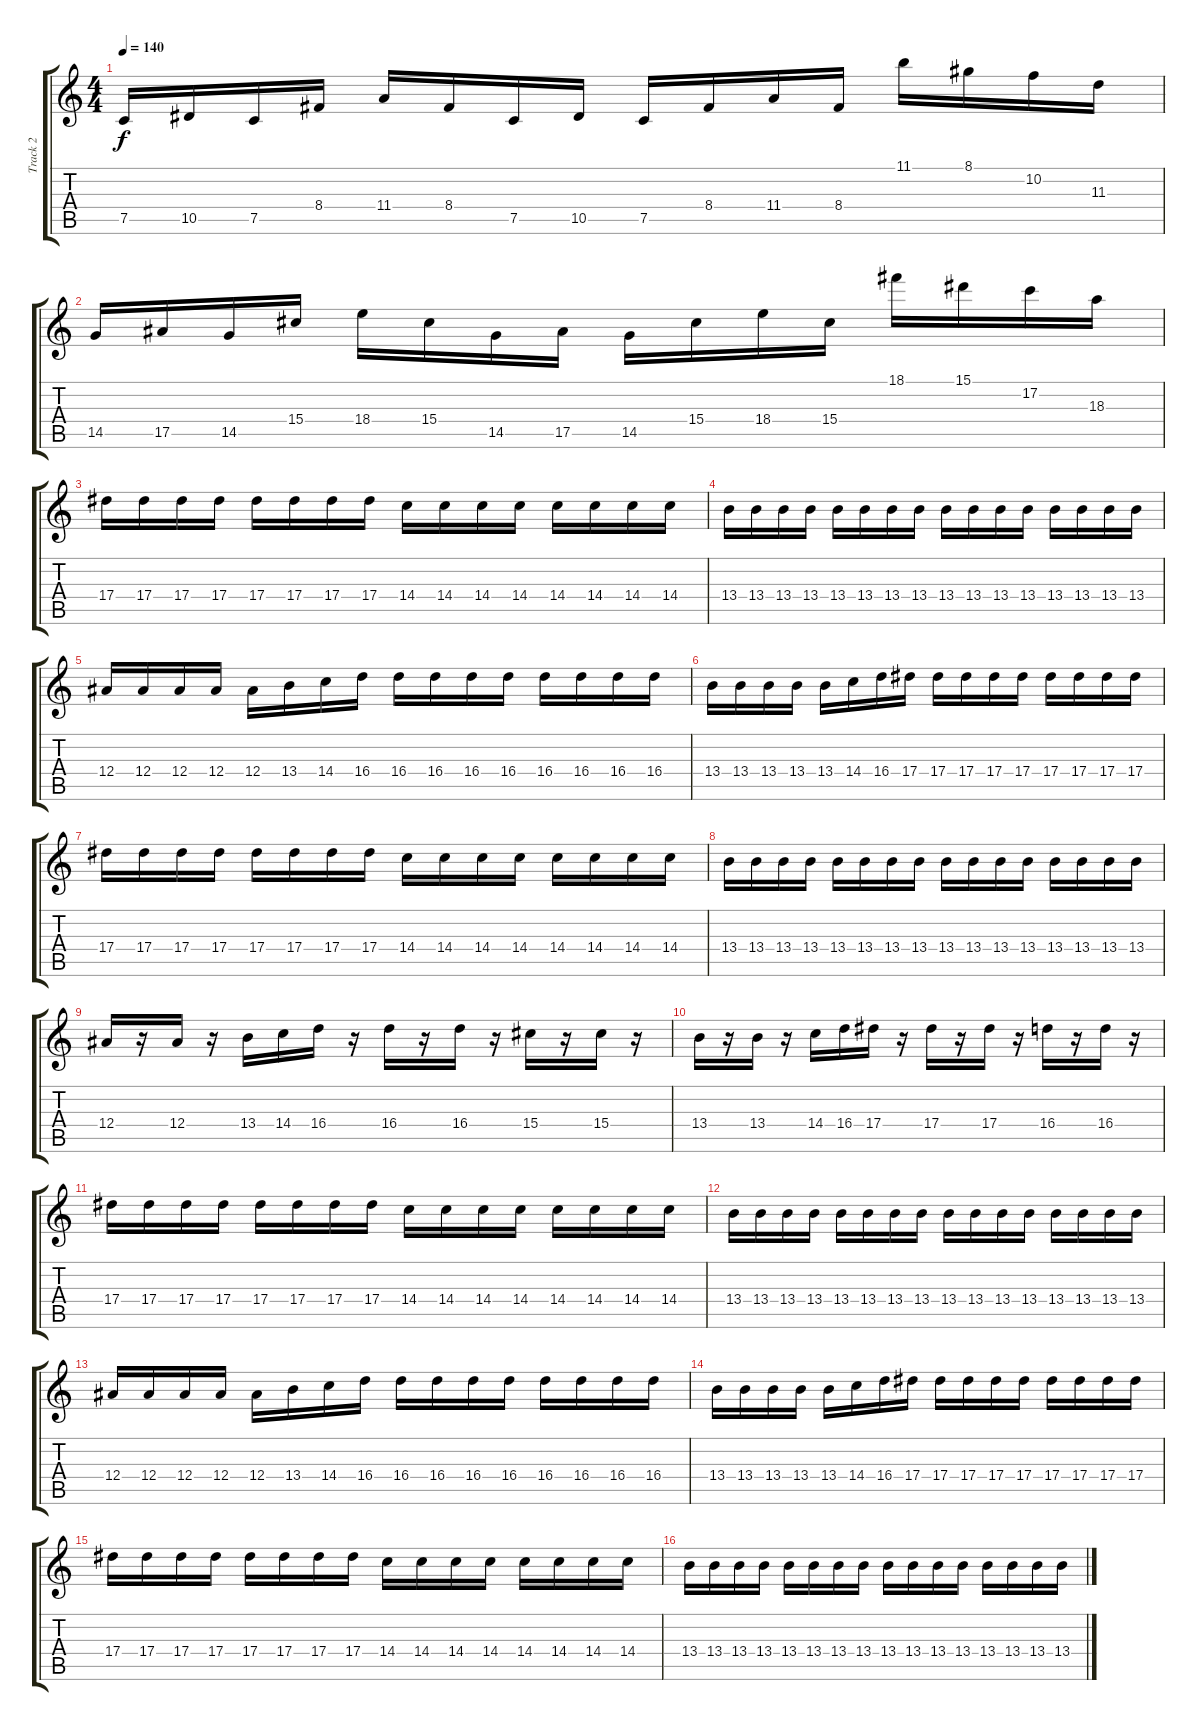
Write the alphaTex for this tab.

\track ("Track 2" "Track 2") {instrument overdrivenguitar}
\staff {score tabs}
\tuning (C4 G3 Eb3 Bb2 F2 C2) {hide}
\ts (4 4)
\tempo 140
\clef g2
\ks c
7.5.16{dy f} 10.5.16 7.5.16 8.4.16 11.4.16 8.4.16 7.5.16 10.5.16 7.5.16 8.4.16 11.4.16 8.4.16 11.1.16 8.1.16 10.2.16 11.3.16 |
14.5.16 17.5.16 14.5.16 15.4.16 18.4.16 15.4.16 14.5.16 17.5.16 14.5.16 15.4.16 18.4.16 15.4.16 18.1.16 15.1.16 17.2.16 18.3.16 |
17.4.16 17.4.16 17.4.16 17.4.16 17.4.16 17.4.16 17.4.16 17.4.16 14.4.16 14.4.16 14.4.16 14.4.16 14.4.16 14.4.16 14.4.16 14.4.16 |
13.4.16 13.4.16 13.4.16 13.4.16 13.4.16 13.4.16 13.4.16 13.4.16 13.4.16 13.4.16 13.4.16 13.4.16 13.4.16 13.4.16 13.4.16 13.4.16 |
12.4.16 12.4.16 12.4.16 12.4.16 12.4.16 13.4.16 14.4.16 16.4.16 16.4.16 16.4.16 16.4.16 16.4.16 16.4.16 16.4.16 16.4.16 16.4.16 |
13.4.16 13.4.16 13.4.16 13.4.16 13.4.16 14.4.16 16.4.16 17.4.16 17.4.16 17.4.16 17.4.16 17.4.16 17.4.16 17.4.16 17.4.16 17.4.16 |
17.4.16 17.4.16 17.4.16 17.4.16 17.4.16 17.4.16 17.4.16 17.4.16 14.4.16 14.4.16 14.4.16 14.4.16 14.4.16 14.4.16 14.4.16 14.4.16 |
13.4.16 13.4.16 13.4.16 13.4.16 13.4.16 13.4.16 13.4.16 13.4.16 13.4.16 13.4.16 13.4.16 13.4.16 13.4.16 13.4.16 13.4.16 13.4.16 |
12.4.16 r.16 12.4.16 r.16 13.4.16 14.4.16 16.4.16 r.16 16.4.16 r.16 16.4.16 r.16 15.4.16 r.16 15.4.16 r.16 |
13.4.16 r.16 13.4.16 r.16 14.4.16 16.4.16 17.4.16 r.16 17.4.16 r.16 17.4.16 r.16 16.4.16 r.16 16.4.16 r.16 |
17.4.16 17.4.16 17.4.16 17.4.16 17.4.16 17.4.16 17.4.16 17.4.16 14.4.16 14.4.16 14.4.16 14.4.16 14.4.16 14.4.16 14.4.16 14.4.16 |
13.4.16 13.4.16 13.4.16 13.4.16 13.4.16 13.4.16 13.4.16 13.4.16 13.4.16 13.4.16 13.4.16 13.4.16 13.4.16 13.4.16 13.4.16 13.4.16 |
12.4.16 12.4.16 12.4.16 12.4.16 12.4.16 13.4.16 14.4.16 16.4.16 16.4.16 16.4.16 16.4.16 16.4.16 16.4.16 16.4.16 16.4.16 16.4.16 |
13.4.16 13.4.16 13.4.16 13.4.16 13.4.16 14.4.16 16.4.16 17.4.16 17.4.16 17.4.16 17.4.16 17.4.16 17.4.16 17.4.16 17.4.16 17.4.16 |
17.4.16 17.4.16 17.4.16 17.4.16 17.4.16 17.4.16 17.4.16 17.4.16 14.4.16 14.4.16 14.4.16 14.4.16 14.4.16 14.4.16 14.4.16 14.4.16 |
13.4.16 13.4.16 13.4.16 13.4.16 13.4.16 13.4.16 13.4.16 13.4.16 13.4.16 13.4.16 13.4.16 13.4.16 13.4.16 13.4.16 13.4.16 13.4.16
